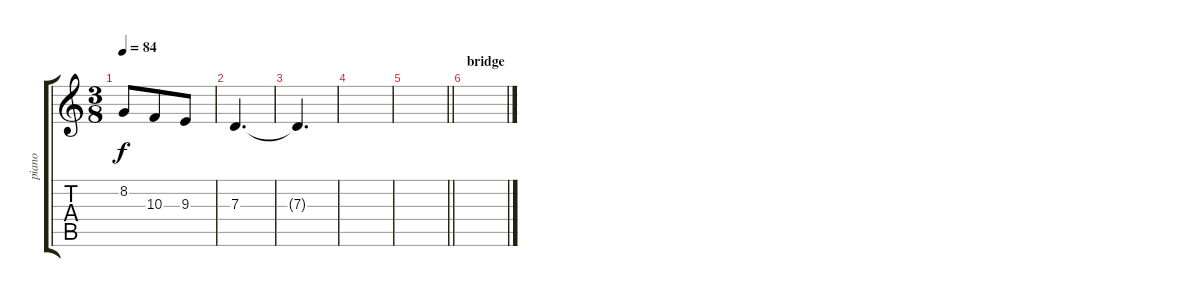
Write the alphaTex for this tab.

\track ("piano" "piano") {instrument acousticgrandpiano}
\staff {score tabs}
\tuning (E4 B3 G3 D3 A2 E2) {hide}
\ts (3 8)
\tempo 84
\clef g2
\ks c
8.2.8{dy f} 10.3.8 9.3.8 |
7.3.4{d} |
7.3{t}.4{d} |
|
\barLineRight lightlight
|
\section ("" "bridge")
